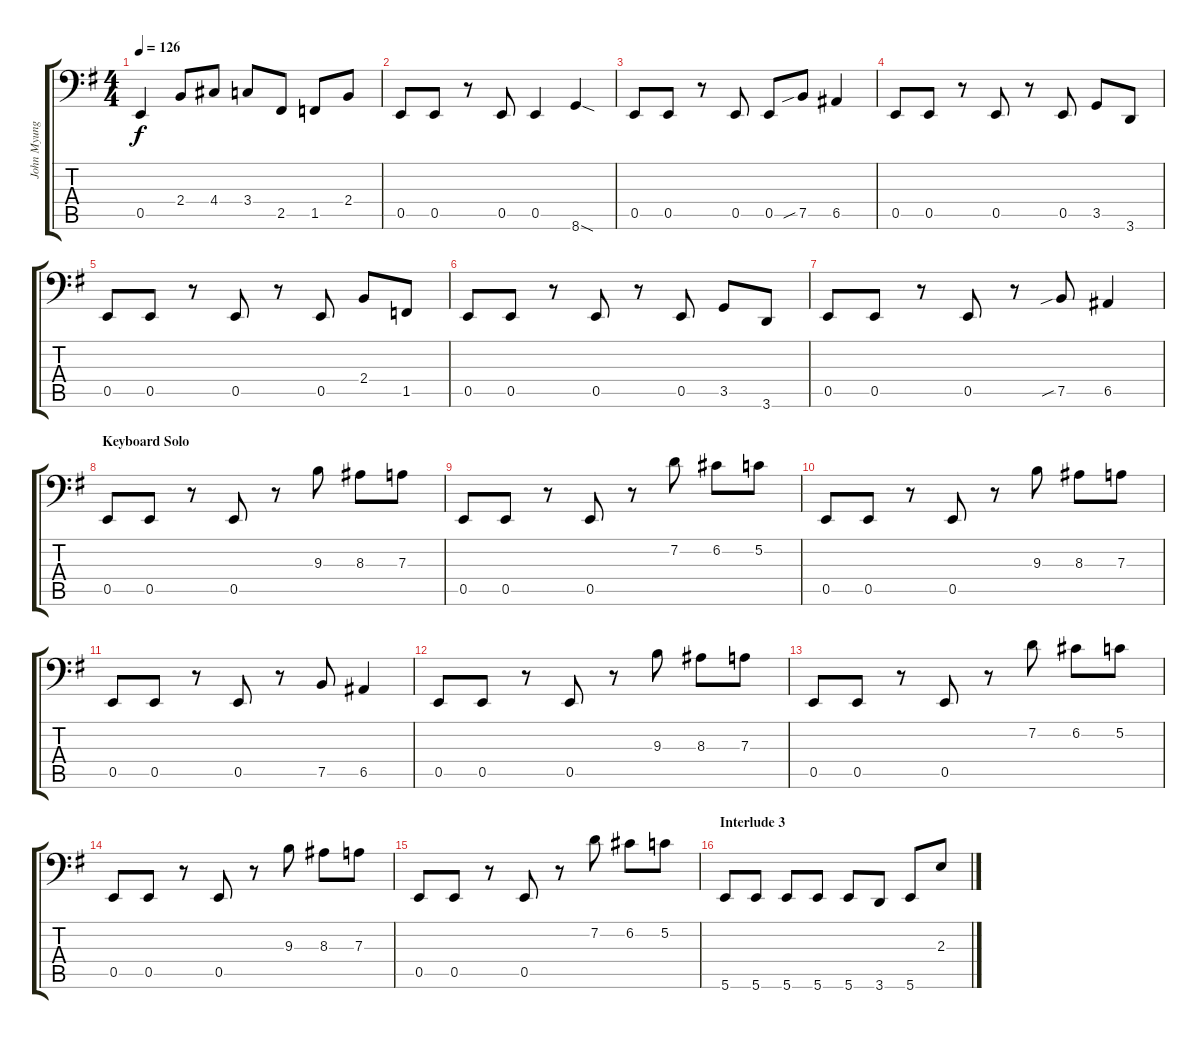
\track ("John Myung" "John Myung") {instrument fretlessbass}
\staff {score tabs}
\tuning (C3 G2 D2 A1 E1 B0) {hide}
\ts (4 4)
\tempo 126
\clef f4
\ks g
0.5.4{dy f} 2.4.8 4.4.8 3.4.8 2.5.8 1.5.8 2.4.8 |
0.5.8 0.5.8 r.8 0.5.8 0.5.4 8.6{sod}.4 |
0.5.8 0.5.8 r.8 0.5.8 0.5.8 7.5{sib}.8 6.5.4 |
0.5.8 0.5.8 r.8 0.5.8 r.8 0.5.8 3.5.8 3.6.8 |
0.5.8 0.5.8 r.8 0.5.8 r.8 0.5.8 2.4.8 1.5.8 |
0.5.8 0.5.8 r.8 0.5.8 r.8 0.5.8 3.5.8 3.6.8 |
0.5.8 0.5.8 r.8 0.5.8 r.8 7.5{sib}.8 6.5.4 |
\section ("" "Keyboard Solo")
0.5.8 0.5.8 r.8 0.5.8 r.8 9.3.8 8.3.8 7.3.8 |
0.5.8 0.5.8 r.8 0.5.8 r.8 7.2.8 6.2.8 5.2.8 |
0.5.8 0.5.8 r.8 0.5.8 r.8 9.3.8 8.3.8 7.3.8 |
0.5.8 0.5.8 r.8 0.5.8 r.8 7.5.8 6.5.4 |
0.5.8 0.5.8 r.8 0.5.8 r.8 9.3.8 8.3.8 7.3.8 |
0.5.8 0.5.8 r.8 0.5.8 r.8 7.2.8 6.2.8 5.2.8 |
0.5.8 0.5.8 r.8 0.5.8 r.8 9.3.8 8.3.8 7.3.8 |
0.5.8 0.5.8 r.8 0.5.8 r.8 7.2.8 6.2.8 5.2.8 |
\section ("" "Interlude 3")
5.6.8 5.6.8 5.6.8 5.6.8 5.6.8 3.6.8 5.6.8 2.3.8
